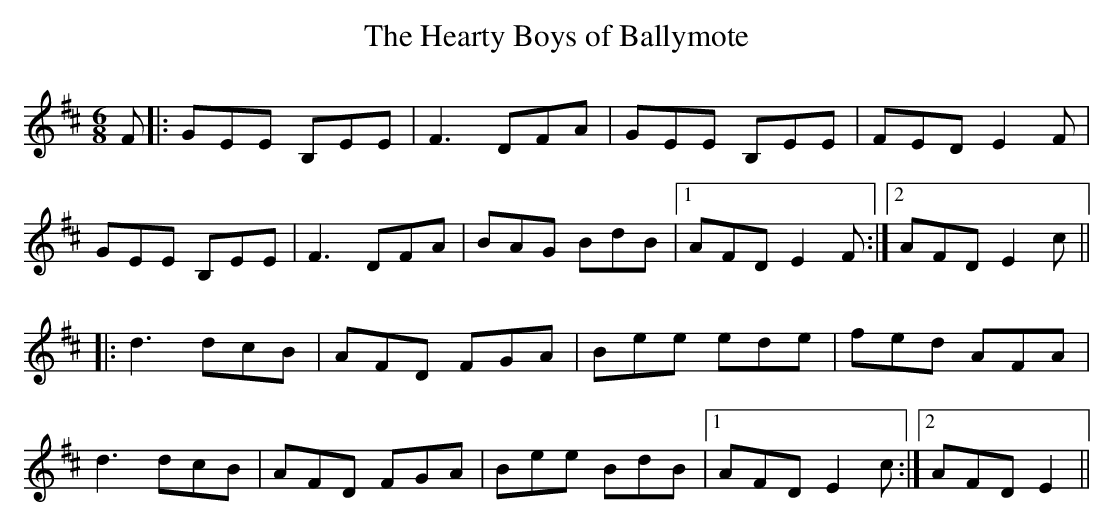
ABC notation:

X:1
T:Hearty Boys of Ballymote, The
M:6/8
K:Edor
F|:GEE B,EE|F3 DFA|GEE B,EE|FED E2F|
GEE B,EE|F3 DFA|BAG BdB|1 AFD E2F:|2 AFD E2c||
|:d3 dcB|AFD FGA|Bee ede|fed AFA|
d3 dcB|AFD FGA|Bee BdB|1 AFD E2c:|2 AFD E2||
